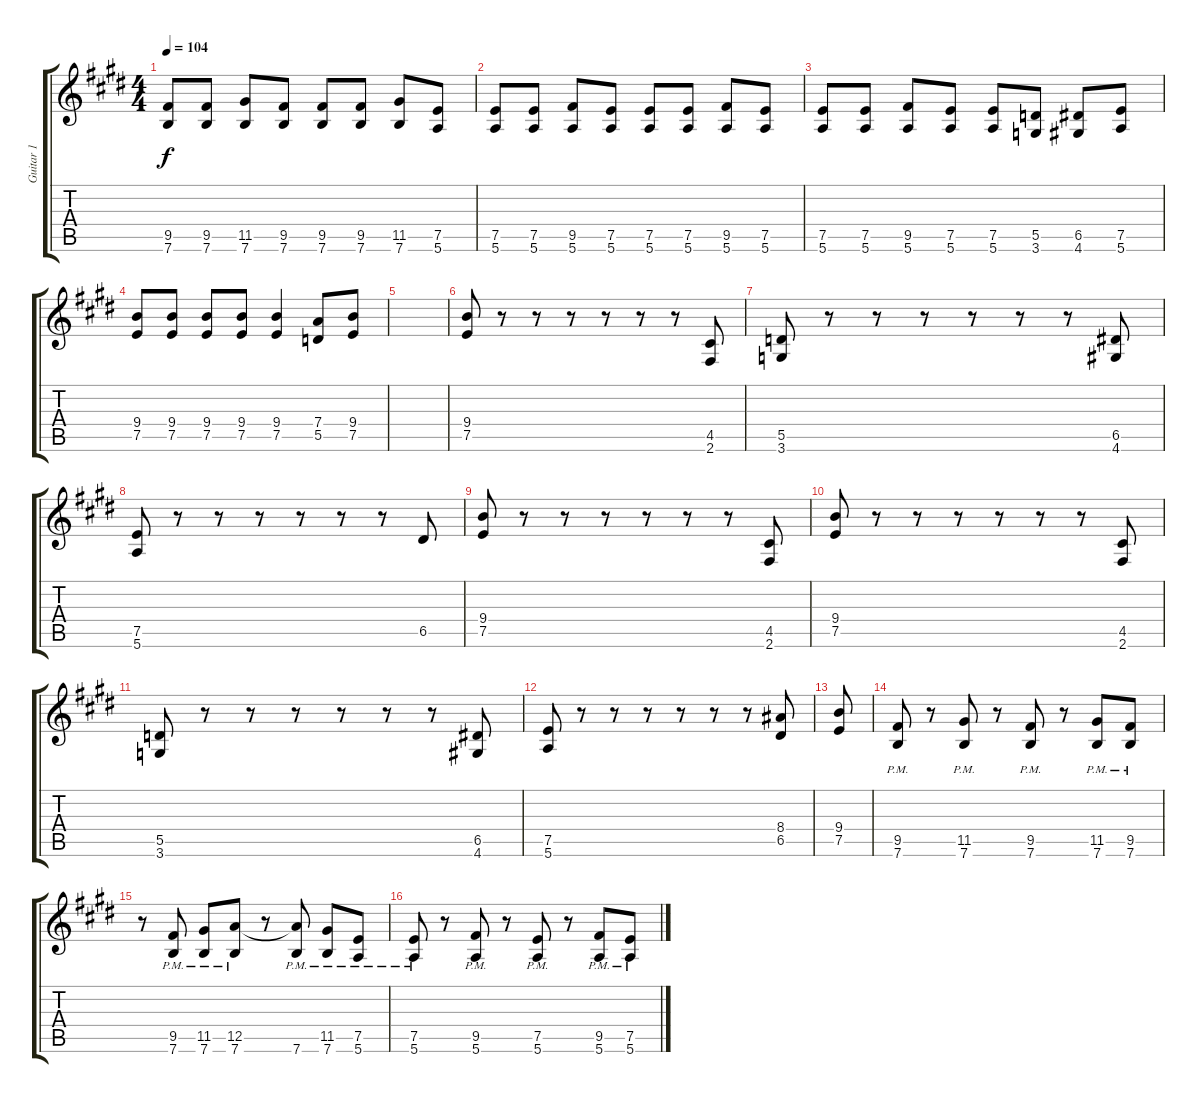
\track ("Guitar 1" "Guitar 1") {instrument distortionguitar}
\staff {score tabs}
\tuning (E4 B3 G3 D3 A2 E2) {hide}
\ts (4 4)
\tempo 104
\clef g2
\ks e
(9.5 7.6).8{dy f} (9.5 7.6).8 (11.5 7.6).8 (9.5 7.6).8 (9.5 7.6).8 (9.5 7.6).8 (11.5 7.6).8 (7.5 5.6).8 |
(7.5 5.6).8 (7.5 5.6).8 (9.5 5.6).8 (7.5 5.6).8 (7.5 5.6).8 (7.5 5.6).8 (9.5 5.6).8 (7.5 5.6).8 |
(7.5 5.6).8 (7.5 5.6).8 (9.5 5.6).8 (7.5 5.6).8 (7.5 5.6).8 (5.5 3.6).8 (6.5 4.6).8 (7.5 5.6).8 |
(9.4 7.5).8 (9.4 7.5).8 (9.4 7.5).8 (9.4 7.5).8 (9.4 7.5).4 (7.4 5.5).8 (9.4 7.5).8 |
|
(9.4 7.5).8 r.8 r.8 r.8 r.8 r.8 r.8 (4.5 2.6).8 |
(5.5 3.6).8 r.8 r.8 r.8 r.8 r.8 r.8 (6.5 4.6).8 |
(7.5 5.6).8 r.8 r.8 r.8 r.8 r.8 r.8 6.5.8 |
(9.4 7.5).8 r.8 r.8 r.8 r.8 r.8 r.8 (4.5 2.6).8 |
(9.4 7.5).8 r.8 r.8 r.8 r.8 r.8 r.8 (4.5 2.6).8 |
(5.5 3.6).8 r.8 r.8 r.8 r.8 r.8 r.8 (6.5 4.6).8 |
(7.5 5.6).8 r.8 r.8 r.8 r.8 r.8 r.8 (8.4 6.5).8 |
(9.4 7.5).8 |
(9.5{pm} 7.6{pm}).8 r.8 (11.5{pm} 7.6{pm}).8 r.8 (9.5{pm} 7.6{pm}).8 r.8 (11.5{pm} 7.6{pm}).8 (9.5{pm} 7.6{pm}).8 |
r.8 (9.5{pm} 7.6{pm}).8 (11.5{pm} 7.6{pm}).8 (12.5{pm} 7.6{pm}).8 r.8 (12.5{pm t} 7.6{pm}).8 (11.5{pm} 7.6{pm}).8 (7.5{pm} 5.6{pm}).8 |
(7.5{pm} 5.6{pm}).8 r.8 (9.5{pm} 5.6{pm}).8 r.8 (7.5{pm} 5.6{pm}).8 r.8 (9.5{pm} 5.6{pm}).8 (7.5{pm} 5.6{pm}).8
